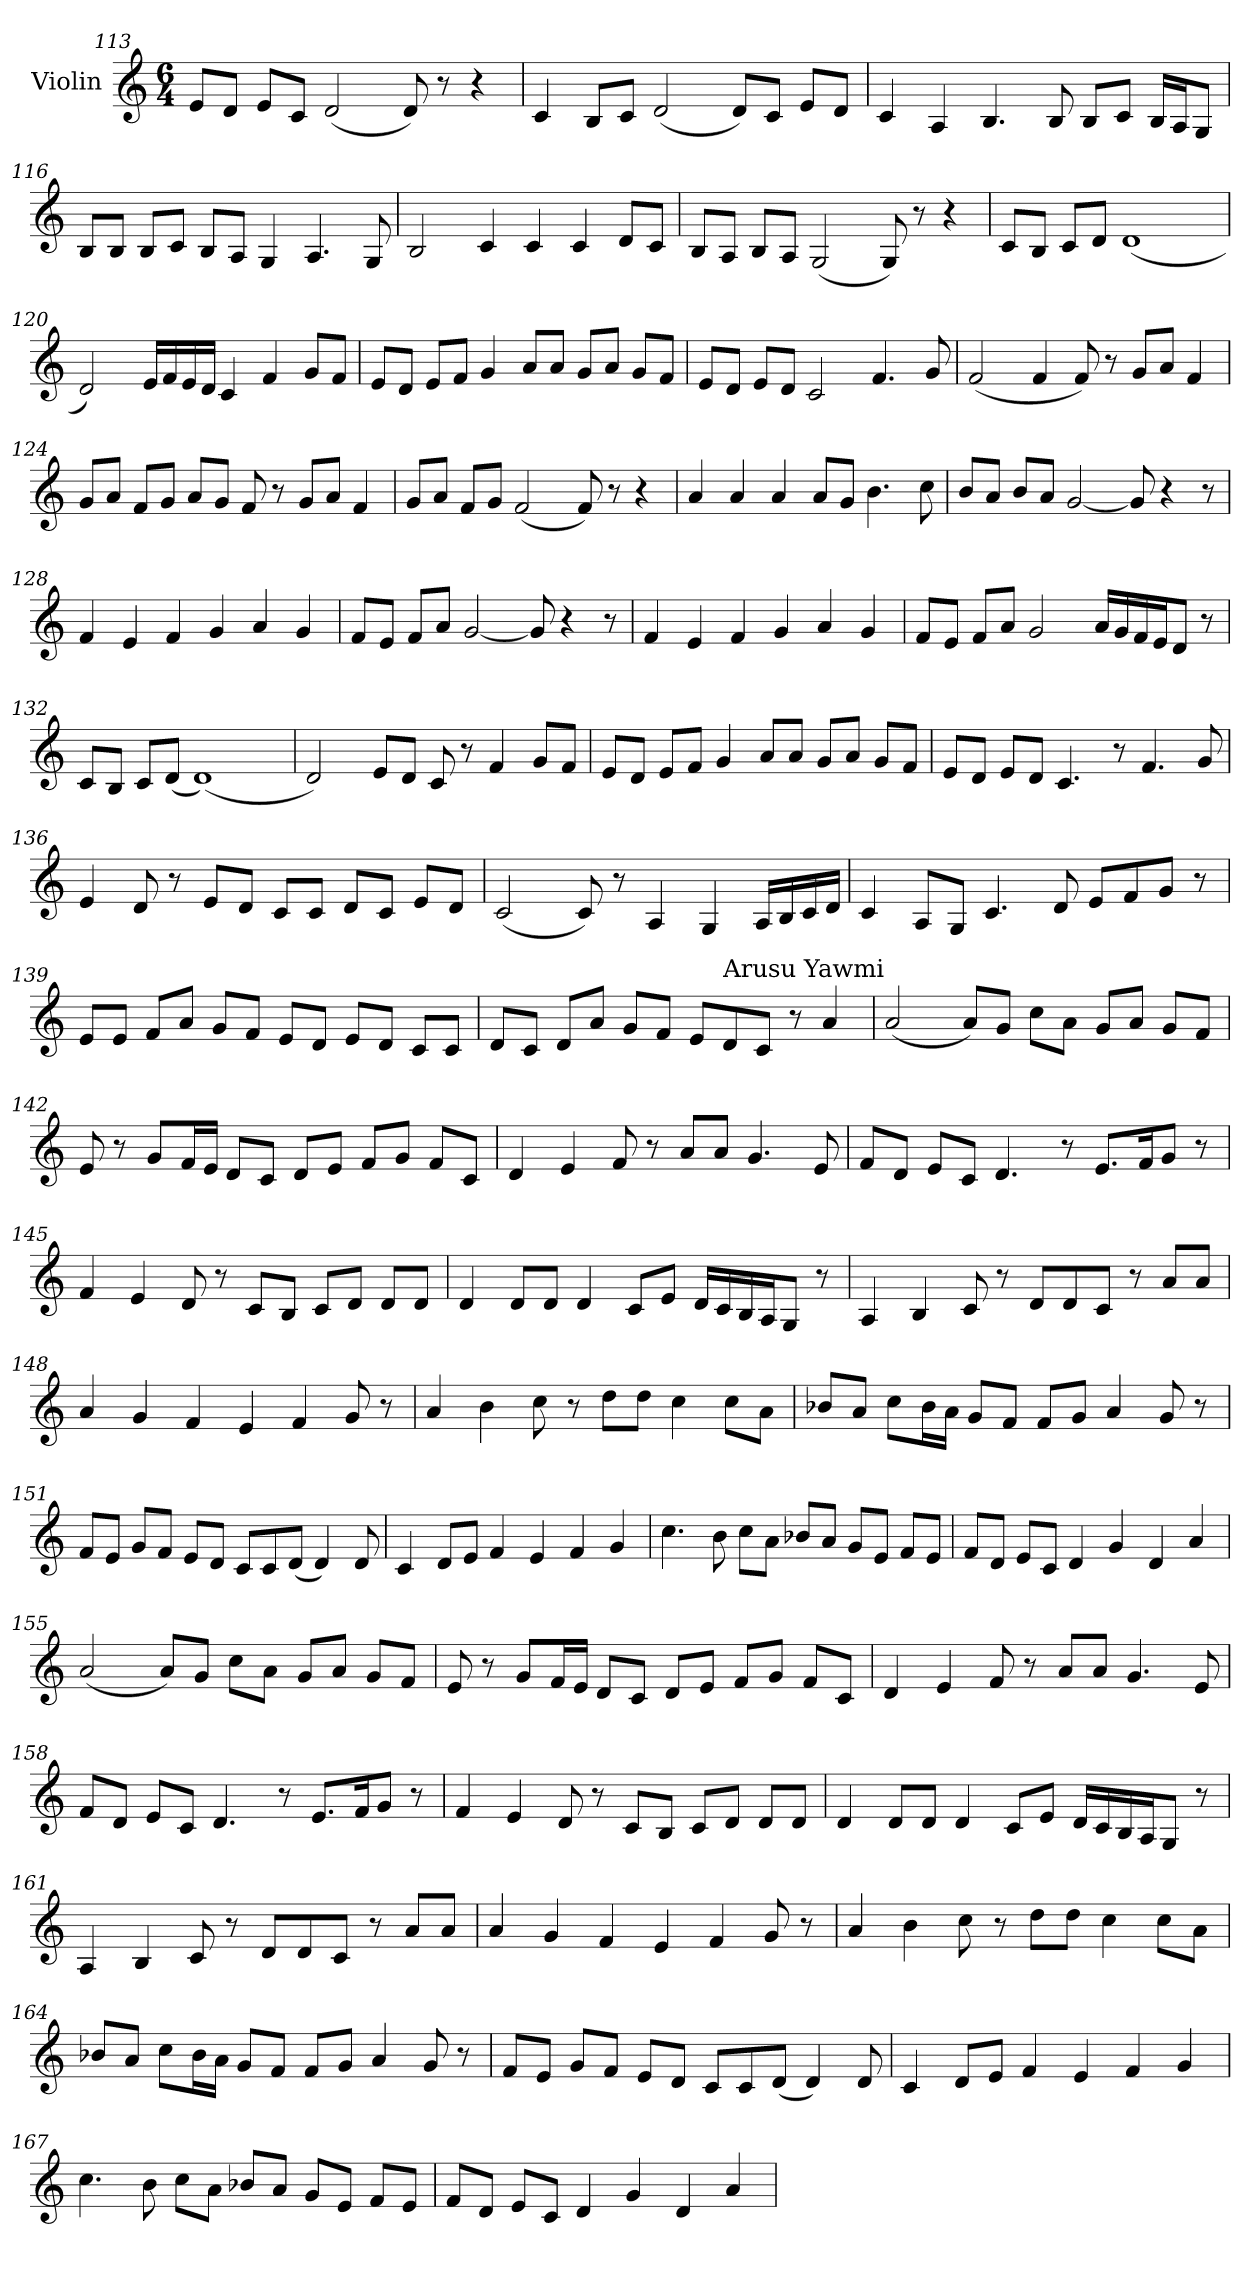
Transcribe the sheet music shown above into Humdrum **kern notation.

**kern
*part1
*staff1
*I"Violin
!!LO:LB:g=z
*clefG2
*k[]
*M6/4
=113
8e/L
8d/J
8e/L
8c/J
(<2d/
8d/)
8r
4r
!!LO:LB:g=z
=114
4c/
8B/L
8c/J
(<2d/
8d/L)
8c/J
8e/L
8d/J
!!LO:LB:g=z
=115
4c/
4A/
4.B/
8B/
8B/L
8c/J
16B/LL
16A/J
8G/J
!!LO:LB:g=z
=116
8B/L
8B/J
8B/L
8c/J
8B/L
8A/J
4G/
4.A/
8G/
!!LO:LB:g=z
=117
2B/
4c/
4c/
4c/
8d/L
8c/J
!!LO:LB:g=z
=118
8B/L
8A/J
8B/L
8A/J
(<2G/
8G/)
8r
4r
!!LO:PB:g=z
=119
8c/L
8B/J
8c/L
8d/J
(<1d
!!LO:LB:g=z
=120
2d/)
16e/LL
16f/
16e/
16d/JJ
4c/
4f/
8g/L
8f/J
!!LO:LB:g=z
=121
8e/L
8d/J
8e/L
8f/J
4g/
8a/L
8a/J
8g/L
8a/J
8g/L
8f/J
!!LO:LB:g=z
=122
8e/L
8d/J
8e/L
8d/J
2c/
4.f/
8g/
=123
(<2f/
4f/
8f/)
8r
8g/L
8a/J
4f/
=124
8g/L
8a/J
8f/L
8g/J
8a/L
8g/J
8f/
8r
8g/L
8a/J
4f/
!!LO:LB:g=z
=125
8g/L
8a/J
8f/L
8g/J
(<2f/
8f/)
8r
4r
=126
4a/
4a/
4a/
8a/L
8g/J
4.b\
8cc\
=127
8b/L
8a/J
8b/L
8a/J
[2g/
8g/]
4r
8r
=128
4f/
4e/
4f/
4g/
4a/
4g/
!!LO:LB:g=z
=129
8f/L
8e/J
8f/L
8a/J
[2g/
8g/]
4r
8r
=130
4f/
4e/
4f/
4g/
4a/
4g/
=131
8f/L
8e/J
8f/L
8a/J
2g/
16a/LL
16g/
16f/
16e/J
8d/J
8r
!!LO:LB:g=z
=132
8c/L
8B/J
8c/L
(<8d/J
(<1d)
=133
2d/)
8e/L
8d/J
8c/
8r
4f/
8g/L
8f/J
=134
8e/L
8d/J
8e/L
8f/J
4g/
8a/L
8a/J
8g/L
8a/J
8g/L
8f/J
!!LO:LB:g=z
=135
8e/L
8d/J
8e/L
8d/J
4.c/
8r
4.f/
8g/
=136
4e/
8d/
8r
8e/L
8d/J
8c/L
8c/J
8d/L
8c/J
8e/L
8d/J
=137
(<2c/
8c/)
8r
4A/
4G/
16A/LL
16B/
16c/
16d/JJ
!!LO:PB:g=z
=138
4c/
8A/L
8G/J
4.c/
8d/
8e/L
8f/
8g/J
8r
=139
8e/L
8e/J
8f/L
8a/J
8g/L
8f/J
8e/L
8d/J
8e/L
8d/J
8c/L
8c/J
=140
8d/L
8c/J
8d/L
8a/J
8g/L
8f/J
8e/L
!LO:TX:a:t=Arusu Yawmi
8d/
8c/J
8r
4a/
!!LO:LB:g=z
=141
*MM70
(<2a/
8a/L)
8g/J
8cc\L
8a\J
8g/L
8a/J
8g/L
8f/J
=142
8e/
8r
8g/L
16f/L
16e/JJ
8d/L
8c/J
8d/L
8e/J
8f/L
8g/J
8f/L
8c/J
=143
4d/
4e/
8f/
8r
8a/L
8a/J
4.g/
8e/
!!LO:LB:g=z
=144
8f/L
8d/J
8e/L
8c/J
4.d/
8r
8.e/L
16f/K
8g/J
8r
=145
4f/
4e/
8d/
8r
8c/L
8B/J
8c/L
8d/J
8d/L
8d/J
=146
4d/
8d/L
8d/J
4d/
8c/L
8e/J
16d/LL
16c/
16B/
16A/J
8G/J
8r
!!LO:LB:g=z
=147
4A/
4B/
8c/
8r
8d/L
8d/
8c/J
8r
8a/L
8a/J
=148
4a/
4g/
4f/
4e/
4f/
8g/
8r
=149
4a/
4b\
8cc\
8r
8dd\L
8dd\J
4cc\
8cc\L
8a\J
!!LO:LB:g=z
=150
8b-X/L
8a/J
8cc\L
16b-\L
16a\JJ
8g/L
8f/J
8f/L
8g/J
4a/
8g/
8r
=151
8f/L
8e/J
8g/L
8f/J
8e/L
8d/J
8c/L
8c/
(<8d/J
4d/)
8d/
=152
4c/
8d/L
8e/J
4f/
4e/
4f/
4g/
!!LO:LB:g=z
=153
4.cc\
8b\
8cc\L
8a\J
8b-X/L
8a/J
8g/L
8e/J
8f/L
8e/J
=154
8f/L
8d/J
8e/L
8c/J
4d/
4g/
4d/
4a/
=155
(<2a/
8a/L)
8g/J
8cc\L
8a\J
8g/L
8a/J
8g/L
8f/J
!!LO:LB:g=z
=156
8e/
8r
8g/L
16f/L
16e/JJ
8d/L
8c/J
8d/L
8e/J
8f/L
8g/J
8f/L
8c/J
=157
4d/
4e/
8f/
8r
8a/L
8a/J
4.g/
8e/
=158
8f/L
8d/J
8e/L
8c/J
4.d/
8r
8.e/L
16f/K
8g/J
8r
!!LO:LB:g=z
=159
4f/
4e/
8d/
8r
8c/L
8B/J
8c/L
8d/J
8d/L
8d/J
=160
4d/
8d/L
8d/J
4d/
8c/L
8e/J
16d/LL
16c/
16B/
16A/J
8G/J
8r
=161
4A/
4B/
8c/
8r
8d/L
8d/
8c/J
8r
8a/L
8a/J
!!LO:PB:g=z
=162
4a/
4g/
4f/
4e/
4f/
8g/
8r
=163
4a/
4b\
8cc\
8r
8dd\L
8dd\J
4cc\
8cc\L
8a\J
=164
8b-X/L
8a/J
8cc\L
16b-\L
16a\JJ
8g/L
8f/J
8f/L
8g/J
4a/
8g/
8r
!!LO:LB:g=z
=165
8f/L
8e/J
8g/L
8f/J
8e/L
8d/J
8c/L
8c/
(<8d/J
4d/)
8d/
=166
4c/
8d/L
8e/J
4f/
4e/
4f/
4g/
=167
4.cc\
8b\
8cc\L
8a\J
8b-X/L
8a/J
8g/L
8e/J
8f/L
8e/J
!!LO:LB:g=z
=168
8f/L
8d/J
8e/L
8c/J
4d/
4g/
4d/
4a/
=
*-
